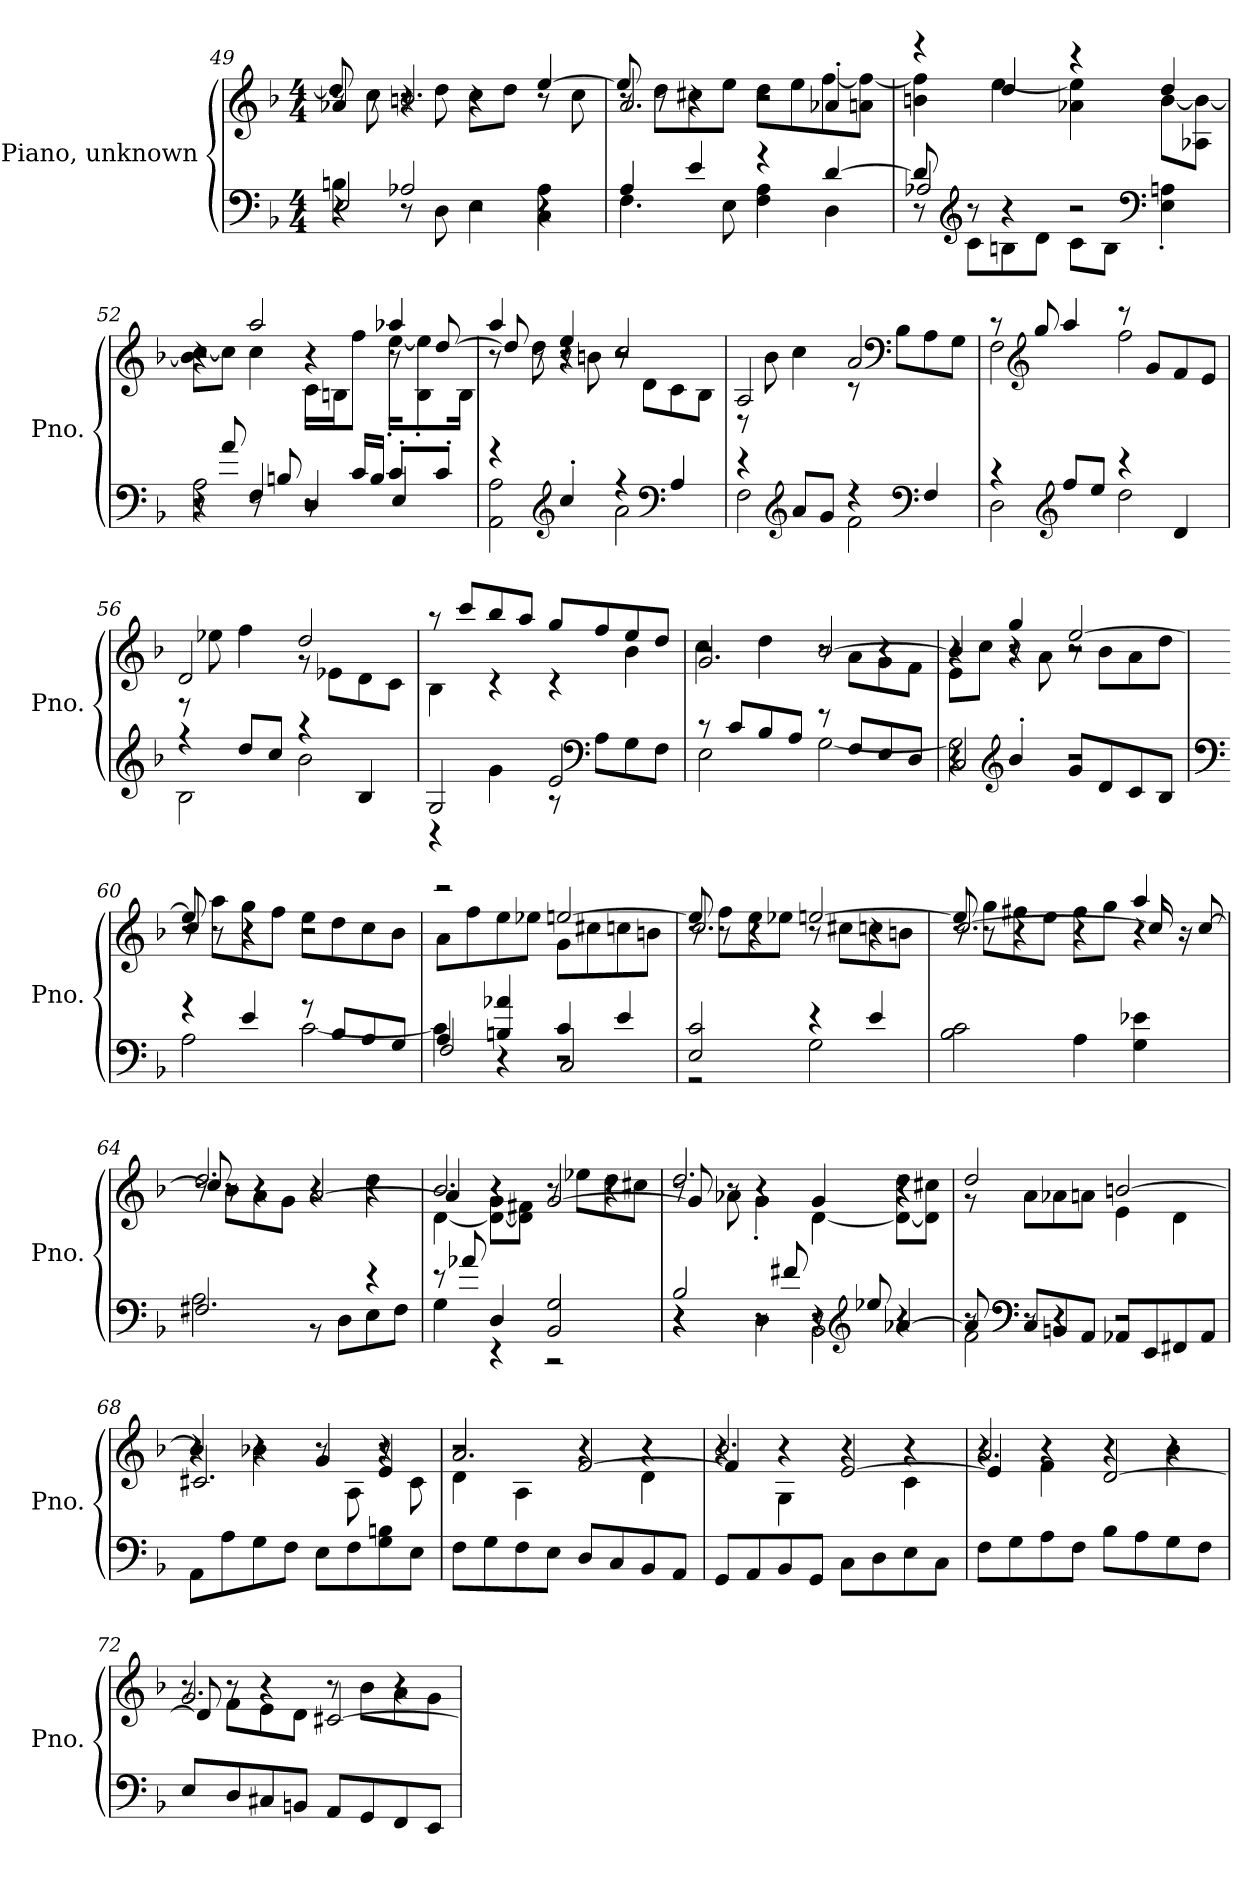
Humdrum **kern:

**kern	**kern
*part1	*part1
*staff2	*staff1
*I"Piano, unknown	*
*I'Pno.	*
!!LO:PB:g=z
*clefF4	*clefG2
*k[b-]	*k[b-]
*M4/4	*M4/4
=49	=49
*^	*^
*	*^	*	*^
4r	4Bn\	2E/	4a-X/	8r	8dd/]
.	.	.	.	8cc\	8r
2A-X/	8r	.	2.bn/	8r	4r
.	8D\	.	.	8dd\	.
.	4E\	2r	.	8cc\L	4r
.	.	.	.	8dd\J	.
4r	4C\ 4A-\	.	.	8r	[4ee/
.	.	.	.	8cc\	.
*	*v	*v	*	*	*
=50	=50	=50	=50	=50
4A/	4.F\	2.a/	8r	8ee/]
.	.	.	8dd\L	8r
4e/	.	.	8cc#X\	4r
.	8E\	.	8ee\J	.
4r	4F\ 4A\	.	8dd\L	2r
.	.	.	8ee\	.
[4d/	4D\	4a-X'/	[8ff\	.
.	.	.	8an\ 8ff\_J	.
*	*	*	*v	*v
=51	=51	=51	=51
*	*^	*	*
8d/]	8r	2A-X/	4r	4bn\ 4ff\]
*clefG2	*	*	*	*
8r	8c\L	.	.	.
4r	8Bn\	.	4dd/	[4ee\
.	8d\J	.	.	.
2r	8c\L	2r	4r	4a-X\ 4ee\]
.	8B\J	.	.	.
*clefF4	*	*	*	*
.	4E\' 4An\'	.	4dd/	[8b\L
.	.	.	.	8A-X\ 8b\_J
!!LO:LB:g=z
=52	=52	=52	=52	=52
*	*	*	*	*^
8r	2A\	4r	4r	8b\] [8cc\L	2r
8a/	.	.	.	8cc\J]	.
8r	.	4F/	2aa/	4cc\	.
8Bn/	.	.	.	.	.
8r	2r	4D/	.	16c\LL	4r
.	.	.	.	16Bn\J	.
16c/LL	.	.	.	8ff\J	.
16B/JJ	.	.	.	.	.
8c'/L	.	4E/	4aa-X/	[16ee'\KL	8r
.	.	.	.	8B\' 8ee\]'	.
8c'/J	.	.	.	.	[8dd/
.	.	.	.	16B\Jk	.
*	*v	*v	*	*	*
=53	=53	=53	=53	=53
4r	2AA\ 2A\	4aa/	8r	8dd/]
.	.	.	8dd\	8r
*clefG2	*	*	*	*
4cc'/	.	4ee/	8r	4r
.	.	.	8bn\	.
4r	2a\	2cc/	8r	2r
.	.	.	8d\L	.
*clefF4	*	*	*	*
4A/	.	.	8c\	.
.	.	.	8B-\J	.
*	*	*	*v	*v
=54	=54	=54	=54
4r	2F\	2A/	8r
.	.	.	8b-\
*clefG2	*	*	*
8a/L	.	.	4cc\
8g/J	.	.	.
4r	2f\	2a/	8r
*	*	*clefF4	*
.	.	.	8B-\L
*clefF4	*	*	*
4F/	.	.	8A\
.	.	.	8G\J
!!LO:LB:g=z	!!
=55	=55	=55	=55
4r	2D\	8r	2F\
*	*	*clefG2	*
.	.	8gg/	.
*clefG2	*	*	*
8ff/L	.	4aa/	.
8ee/J	.	.	.
4r	2dd\	8r	2ff\
.	.	8g/L	.
4d/	.	8f/	.
.	.	8e/J	.
=56	=56	=56	=56
4r	2B-\	2d/	8r
.	.	.	8ee-X\
8dd/L	.	.	4ff\
8cc/J	.	.	.
4r	2b-\	2dd/	8r
.	.	.	8e-X\L
4B-/	.	.	8d\
.	.	.	8c\J
=57	=57	=57	=57
2G/	4r	8r	4B-\
.	.	8ccc/L	.
.	4g\	8bb-/	4r
.	.	8aa/J	.
2e/	8r	8gg/L	4r
*clefF4	*	*	*
.	8A\L	8ff/	.
.	8G\	8ee/	4b-\
.	8F\J	8dd/J	.
=58	=58	=58	=58
*	*	*	*^
8r	2E\	2.g/	4cc\	2r
8c/L	.	.	.	.
8B-/	.	.	4dd\	.
8A/J	.	.	.	.
8r	[2G\	.	8r	[2b-/
8F/L	.	.	8a\L	.
8E/	.	4r	8g\	.
8D/J	.	.	8f\J	.
!!LO:LB:g=z	!!	!!
=59	=59	=59	=59	=59
*	*^	*	*	*
4r	2G\]	2C/	4r	8e\L	4b-/]
.	.	.	.	8cc\J	.
*clefG2	*	*	*	*	*
4b-'/	.	.	4gg/	8r	4r
.	.	.	.	8a\	.
8g/L	2r	2r	[2ee/	8r	2r
8d/	.	.	.	8b-\L	.
8c/	.	.	.	8a\	.
8B-/J	.	.	.	8dd\J	.
*v	*v	*v	*	*	*
=60	=60	=60	=60
*clefF4	*	*	*
*^	*	*	*
4r	2A\	8ee/]	8r	4cc/
.	.	8r	8aa\L	.
4e/	.	4r	8gg\	4r
.	.	.	8ff\J	.
8r	[2c\	2r	8ee\L	2r
8B-/L	.	.	8dd\	.
8A/	.	.	8cc\	.
8G/J	.	.	8b-\J	.
*	*	*	*v	*v
=61	=61	=61	=61
*	*^	*	*
4A/	4c\]	2F/	2r	8a\L
.	.	.	.	8ff\
4Bn/ 4a-X/	4r	.	.	8ee\
.	.	.	.	8ee-X\J
4c/	2r	2C/	[2een/	8g\L
.	.	.	.	8cc#X\
4e/	.	.	.	8ccn\
.	.	.	.	8bn\J
*	*v	*v	*	*
=62	=62	=62	=62
*	*	*	*^
2E/ 2c/	2r	8ee/]	8r	2.cc/
.	.	8r	8ff\L	.
.	.	4r	8ee\	.
.	.	.	8ee-X\J	.
4r	2G\	[2een/	8r	.
.	.	.	8cc#X\L	.
4e/	.	.	8ccn\	4r
.	.	.	8bn\J	.
*v	*v	*	*	*
!!LO:LB:g=z	!!	!!
=63	=63	=63	=63
2B-\ 2c\	8ee/]	8r	[2.cc/
.	8r	8gg\L	.
.	4r	8ff#X\	.
.	.	8ee\J	.
4A\	4r	8ff#\L	.
.	.	8gg\J	.
4G\ 4e-X\	4aa/	4r	16cc/]
.	.	.	16r
.	.	.	[8cc/
=64	=64	=64	=64
*^	*	*	*
2.F#X/	2A\	2.dd/	8r	8cc/]
.	.	.	8b-\L	8r
.	.	.	8a\	4r
.	.	.	8g\J	.
.	8r	.	4r	[2a/
.	8D\L	.	.	.
4r	8E\	4r	4dd\	.
.	8F#\J	.	.	.
=65	=65	=65	=65	=65
8r	4G\	2.b-/	[4d\	4a/]
8a-X/	.	.	.	.
4D/	4r	.	8d\_ 8g\L	4r
.	.	.	8d\] 8f#X\J	.
2BB-/ 2G/	2r	.	8r	[2g/
.	.	.	8ee-X\L	.
.	.	4r	8dd\	.
.	.	.	8cc#X\J	.
!!LO:LB:g=z	!!	!!
=66	=66	=66	=66	=66
*	*^	*	*	*
2B-/	4r	4r	2.dd/	8r	8g/]
.	.	.	.	8a-X\	8r
.	4D\	8r	.	4g'\	4r
.	.	8f#X/	.	.	.
4r	2BB-\	8r	.	[4d\	4g/
*clefG2	*	*	*	*	*
.	.	8ee-X/	.	.	.
[4a-X/	.	4r	4r	8d\_ 8dd\L	4r
.	.	.	.	8d\] 8cc#X\J	.
*	*	*	*	*v	*v
=67	=67	=67	=67	=67
8a-/]	2f\	8r	2dd/	8r
*clefF4	*	*	*	*
8r	.	8C/L	.	8a\L
4r	.	8BBn/	.	8a-X\
.	.	8AA/J	.	8an\J
2r	2r	8AA-X/L	[2bn/	4e\
.	.	8EE/	.	.
.	.	8FF#X/	.	4d\
.	.	8AA-/J	.	.
*v	*v	*v	*	*
=68	=68	=68
*	*	*^
8AA\L	4b/]	4r	2.c#X/
8A\	.	.	.
8G\	4r	4b-X\	.
8F\J	.	.	.
8E\L	4g/	8r	.
8F\	.	8A\	.
8G\ 8Bn\	4e/	8r	4r
8E\J	.	8c#\	.
!!LO:PB:g=z	!!	!!
=69	=69	=69	=69
8F\L	2.a/	4d\	2r
8G\	.	.	.
8F\	.	4A\	.
8E\J	.	.	.
8D/L	.	4r	[2f/
8C/	.	.	.
8BB-/	4r	4d\	.
8AA/J	.	.	.
=70	=70	=70	=70
8GG/L	2.b-/	4r	4f/]
8AA/	.	.	.
8BB-/	.	4G\	4r
8GG/J	.	.	.
8C\L	.	4r	[2e/
8D\	.	.	.
8E\	4r	4c\	.
8C\J	.	.	.
=71	=71	=71	=71
8F\L	2.a/	4r	4e/]
8G\	.	.	.
8A\	.	4f\	4r
8F\J	.	.	.
8B-\L	.	4r	[2d/
8A\	.	.	.
8G\	4r	4b-\	.
8F\J	.	.	.
=72	=72	=72	=72
8E/L	2.g/	8r	8d/]
8D/	.	8f\L	8r
8C#X/	.	8e\	4r
8BBn/J	.	8d\J	.
8AA/L	.	8r	[2c#X/
8GG/	.	8b-\L	.
8FF/	4r	8a\	.
8EE/J	.	8g\J	.
*	*v	*v	*v
=	=
*-	*-
